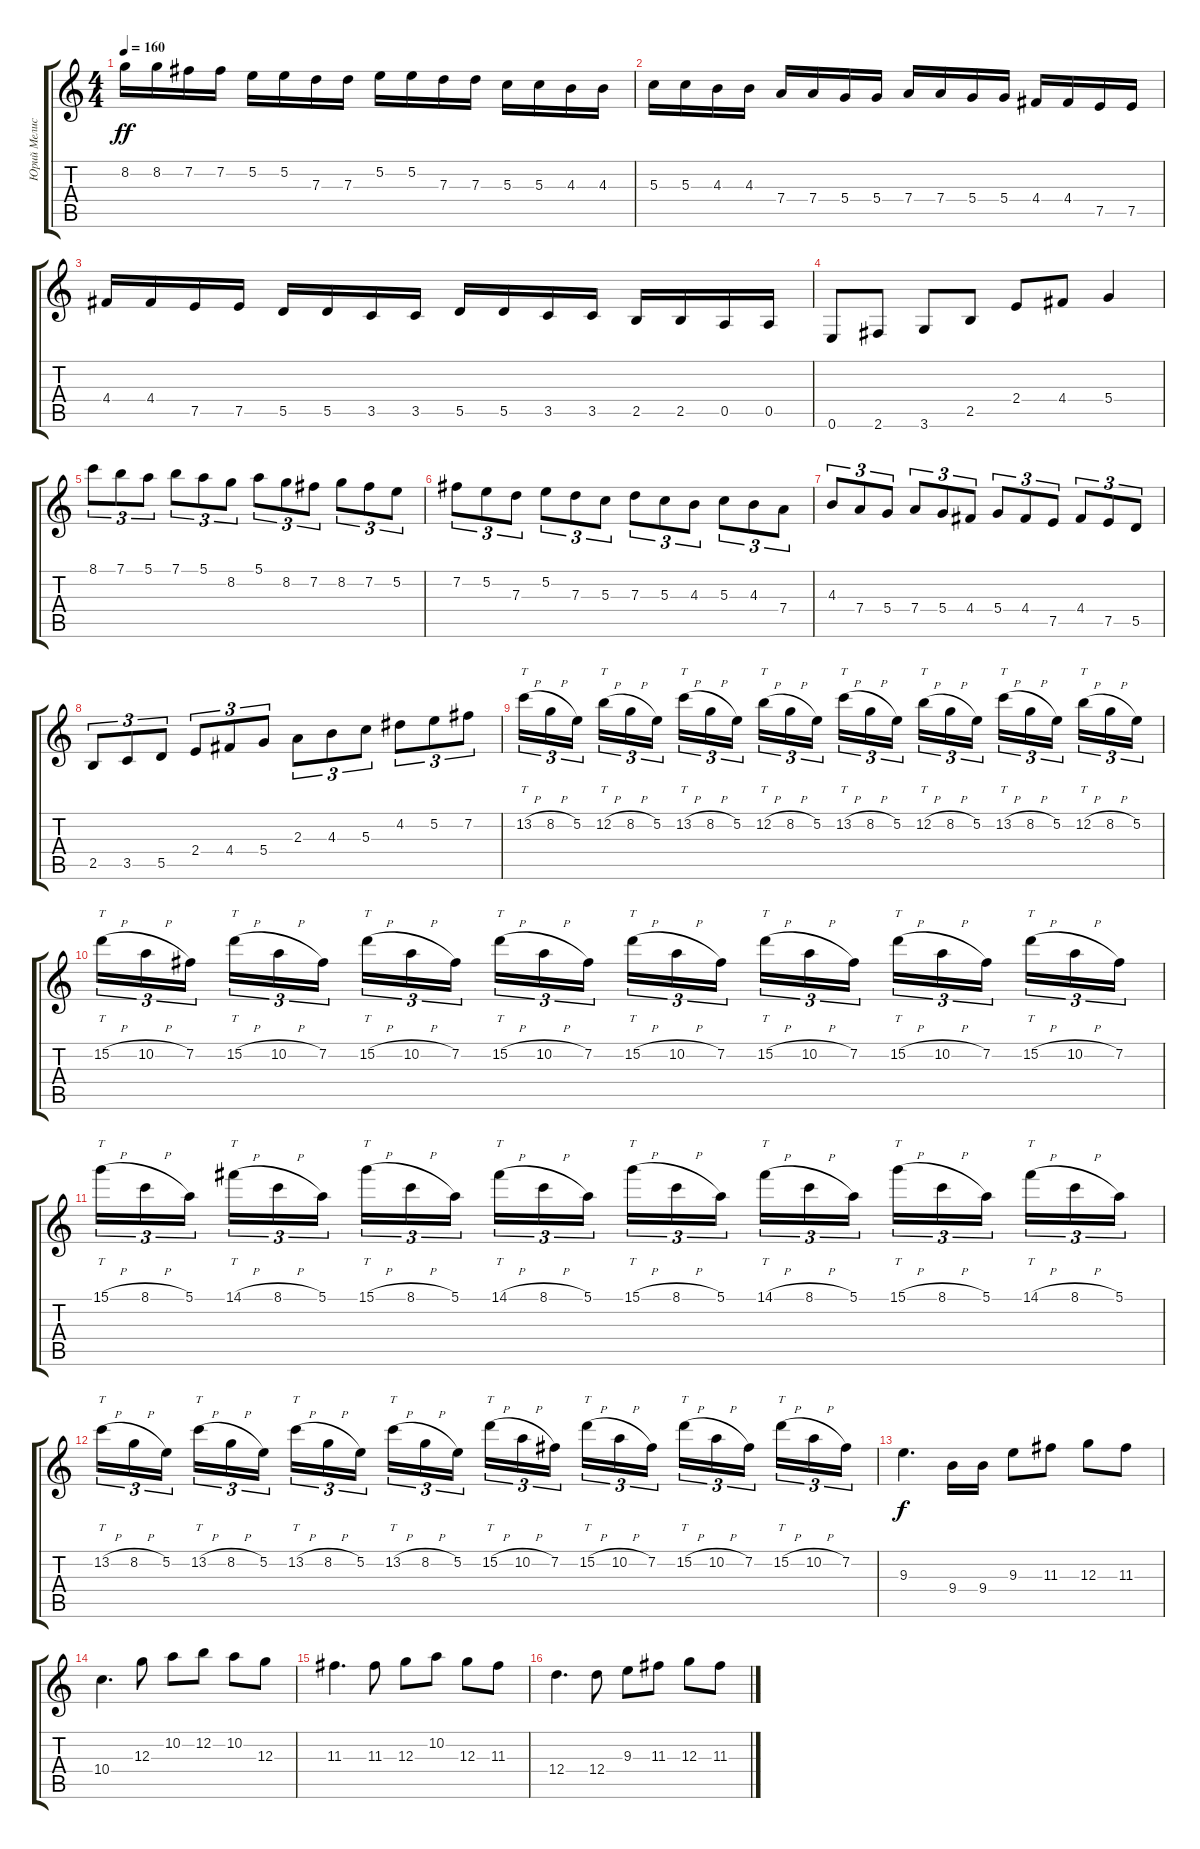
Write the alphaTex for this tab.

\track ("Юрий Мелисов" "Юрий Мелис") {instrument distortionguitar}
\staff {score tabs}
\tuning (E4 B3 G3 D3 A2 E2) {hide}
\ts (4 4)
\tempo 160
\clef g2
\ks c
8.2.16{dy ff} 8.2.16 7.2.16 7.2.16 5.2.16 5.2.16 7.3.16 7.3.16 5.2.16 5.2.16 7.3.16 7.3.16 5.3.16 5.3.16 4.3.16 4.3.16 |
5.3.16 5.3.16 4.3.16 4.3.16 7.4.16 7.4.16 5.4.16 5.4.16 7.4.16 7.4.16 5.4.16 5.4.16 4.4.16 4.4.16 7.5.16 7.5.16 |
4.4.16 4.4.16 7.5.16 7.5.16 5.5.16 5.5.16 3.5.16 3.5.16 5.5.16 5.5.16 3.5.16 3.5.16 2.5.16 2.5.16 0.5.16 0.5.16 |
0.6.8 2.6.8 3.6.8 2.5.8 2.4.8 4.4.8 5.4.4 |
8.1.8{tu (3 2)} 7.1.8{tu (3 2)} 5.1.8{tu (3 2)} 7.1.8{tu (3 2)} 5.1.8{tu (3 2)} 8.2.8{tu (3 2)} 5.1.8{tu (3 2)} 8.2.8{tu (3 2)} 7.2.8{tu (3 2)} 8.2.8{tu (3 2)} 7.2.8{tu (3 2)} 5.2.8{tu (3 2)} |
7.2.8{tu (3 2)} 5.2.8{tu (3 2)} 7.3.8{tu (3 2)} 5.2.8{tu (3 2)} 7.3.8{tu (3 2)} 5.3.8{tu (3 2)} 7.3.8{tu (3 2)} 5.3.8{tu (3 2)} 4.3.8{tu (3 2)} 5.3.8{tu (3 2)} 4.3.8{tu (3 2)} 7.4.8{tu (3 2)} |
4.3.8{tu (3 2)} 7.4.8{tu (3 2)} 5.4.8{tu (3 2)} 7.4.8{tu (3 2)} 5.4.8{tu (3 2)} 4.4.8{tu (3 2)} 5.4.8{tu (3 2)} 4.4.8{tu (3 2)} 7.5.8{tu (3 2)} 4.4.8{tu (3 2)} 7.5.8{tu (3 2)} 5.5.8{tu (3 2)} |
2.5.8{tu (3 2)} 3.5.8{tu (3 2)} 5.5.8{tu (3 2)} 2.4.8{tu (3 2)} 4.4.8{tu (3 2)} 5.4.8{tu (3 2)} 2.3.8{tu (3 2)} 4.3.8{tu (3 2)} 5.3.8{tu (3 2)} 4.2.8{tu (3 2)} 5.2.8{tu (3 2)} 7.2.8{tu (3 2)} |
13.2{h}.16{tt tu (3 2)} 8.2{h}.16{tu (3 2)} 5.2.16{tu (3 2) beam splitsecondary} 12.2{h}.16{tt tu (3 2)} 8.2{h}.16{tu (3 2)} 5.2.16{tu (3 2)} 13.2{h}.16{tt tu (3 2)} 8.2{h}.16{tu (3 2)} 5.2.16{tu (3 2) beam splitsecondary} 12.2{h}.16{tt tu (3 2)} 8.2{h}.16{tu (3 2)} 5.2.16{tu (3 2)} 13.2{h}.16{tt tu (3 2)} 8.2{h}.16{tu (3 2)} 5.2.16{tu (3 2) beam splitsecondary} 12.2{h}.16{tt tu (3 2)} 8.2{h}.16{tu (3 2)} 5.2.16{tu (3 2)} 13.2{h}.16{tt tu (3 2)} 8.2{h}.16{tu (3 2)} 5.2.16{tu (3 2) beam splitsecondary} 12.2{h}.16{tt tu (3 2)} 8.2{h}.16{tu (3 2)} 5.2.16{tu (3 2)} |
15.2{h}.16{tt tu (3 2)} 10.2{h}.16{tu (3 2)} 7.2.16{tu (3 2) beam splitsecondary} 15.2{h}.16{tt tu (3 2)} 10.2{h}.16{tu (3 2)} 7.2.16{tu (3 2)} 15.2{h}.16{tt tu (3 2)} 10.2{h}.16{tu (3 2)} 7.2.16{tu (3 2) beam splitsecondary} 15.2{h}.16{tt tu (3 2)} 10.2{h}.16{tu (3 2)} 7.2.16{tu (3 2)} 15.2{h}.16{tt tu (3 2)} 10.2{h}.16{tu (3 2)} 7.2.16{tu (3 2) beam splitsecondary} 15.2{h}.16{tt tu (3 2)} 10.2{h}.16{tu (3 2)} 7.2.16{tu (3 2)} 15.2{h}.16{tt tu (3 2)} 10.2{h}.16{tu (3 2)} 7.2.16{tu (3 2) beam splitsecondary} 15.2{h}.16{tt tu (3 2)} 10.2{h}.16{tu (3 2)} 7.2.16{tu (3 2)} |
15.1{h}.16{tt tu (3 2)} 8.1{h}.16{tu (3 2)} 5.1.16{tu (3 2) beam splitsecondary} 14.1{h}.16{tt tu (3 2)} 8.1{h}.16{tu (3 2)} 5.1.16{tu (3 2)} 15.1{h}.16{tt tu (3 2)} 8.1{h}.16{tu (3 2)} 5.1.16{tu (3 2) beam splitsecondary} 14.1{h}.16{tt tu (3 2)} 8.1{h}.16{tu (3 2)} 5.1.16{tu (3 2)} 15.1{h}.16{tt tu (3 2)} 8.1{h}.16{tu (3 2)} 5.1.16{tu (3 2) beam splitsecondary} 14.1{h}.16{tt tu (3 2)} 8.1{h}.16{tu (3 2)} 5.1.16{tu (3 2)} 15.1{h}.16{tt tu (3 2)} 8.1{h}.16{tu (3 2)} 5.1.16{tu (3 2) beam splitsecondary} 14.1{h}.16{tt tu (3 2)} 8.1{h}.16{tu (3 2)} 5.1.16{tu (3 2)} |
13.2{h}.16{tt tu (3 2)} 8.2{h}.16{tu (3 2)} 5.2.16{tu (3 2) beam splitsecondary} 13.2{h}.16{tt tu (3 2)} 8.2{h}.16{tu (3 2)} 5.2.16{tu (3 2)} 13.2{h}.16{tt tu (3 2)} 8.2{h}.16{tu (3 2)} 5.2.16{tu (3 2) beam splitsecondary} 13.2{h}.16{tt tu (3 2)} 8.2{h}.16{tu (3 2)} 5.2.16{tu (3 2)} 15.2{h}.16{tt tu (3 2)} 10.2{h}.16{tu (3 2)} 7.2.16{tu (3 2) beam splitsecondary} 15.2{h}.16{tt tu (3 2)} 10.2{h}.16{tu (3 2)} 7.2.16{tu (3 2)} 15.2{h}.16{tt tu (3 2)} 10.2{h}.16{tu (3 2)} 7.2.16{tu (3 2) beam splitsecondary} 15.2{h}.16{tt tu (3 2)} 10.2{h}.16{tu (3 2)} 7.2.16{tu (3 2)} |
9.3.4{d dy f} 9.4.16 9.4.16 9.3.8 11.3.8 12.3.8 11.3.8 |
10.4.4{d} 12.3.8 10.2.8 12.2.8 10.2.8 12.3.8 |
11.3.4{d} 11.3.8 12.3.8 10.2.8 12.3.8 11.3.8 |
12.4.4{d} 12.4.8 9.3.8 11.3.8 12.3.8 11.3.8
